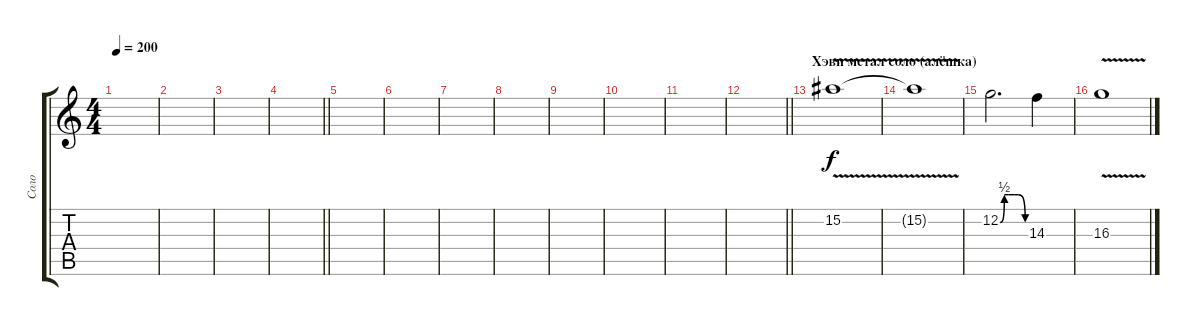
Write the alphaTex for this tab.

\track ("Соло" "Соло") {instrument distortionguitar}
\staff {score tabs}
\tuning (C4 G3 Eb3 Bb2 F2 C2) {hide}
\ts (4 4)
\tempo 200
\clef g2
\ks c
|
|
|
\barLineRight lightlight
|
|
|
|
|
|
|
|
\barLineRight lightlight
|
\section ("" "Хэви метал соло (алёшка)")
15.2{v}.1{volume 16} |
15.2{t}.1 |
12.2{be (custom 0 0 10 2 20 2 35 2 44 2 60 0)}.2{d} 14.3.4 |
16.3{v}.1
